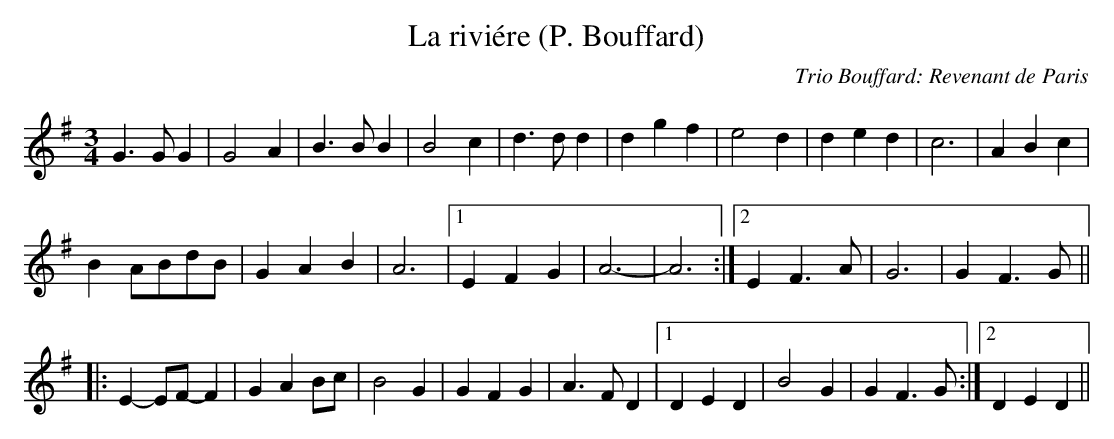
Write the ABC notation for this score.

X:1
T:La riviére (P. Bouffard)
C:Trio Bouffard: Revenant de Paris
M:3/4
L:1/4
K:G
G>GG|G2A|B>BB|B2c|d>dd|dgf|e2d|ded|c3|ABc|
BA/B/d/B/|GAB|A3|1 EFG|A3-|A3:|2 EF>A|G3|GF>G||
|:E-E/F/-F|GA B/c/|B2G|GFG|A>FD|1DED|B2G|GF>G:|2 DED||
